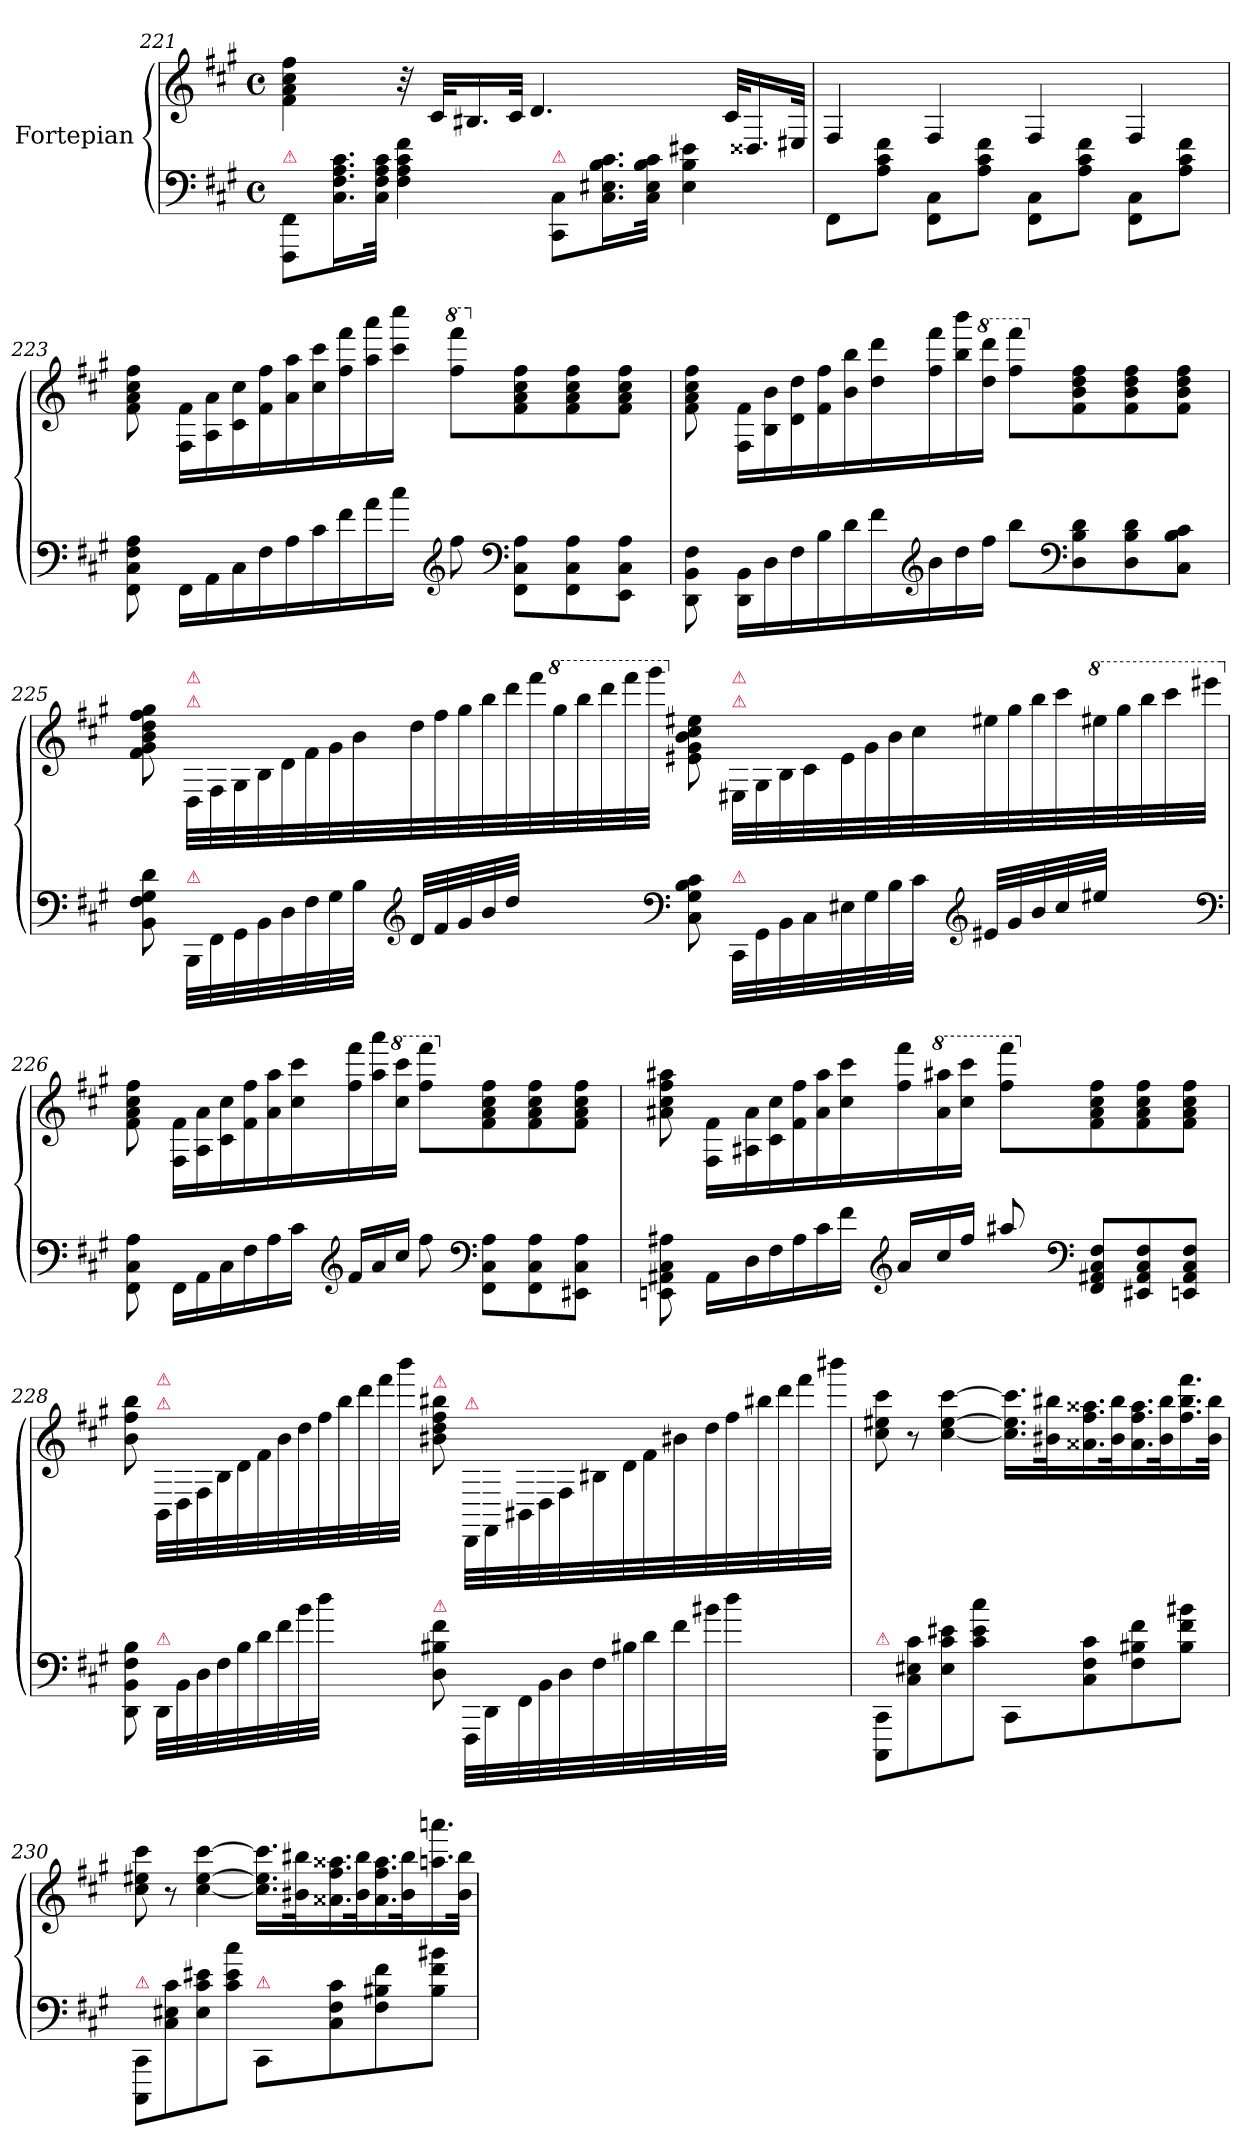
**kern	**kern
*part2	*part1
*staff2	*staff1
*I"Fortepian	*I"Fortepian
*clefF4	*clefG2
*k[f#c#g#]	*k[f#c#g#]
*f#:	*f#:
*M4/4	*M4/4
*met(c)	*met(c)
=221	=221
!LO:TX:a:color=crimson:t=⚠	!
8FFF#/ 8FF#/L	4f#\ 4a\ 4cc#\ 4ff#\
16.C#\ 16.F#\ 16.A\ 16.c#\L	.
32C#\ 32F#\ 32A\ 32c#\JJk	.
!	!LO:N:vis=32
4F#\ 4A\ 4c#\ 4f#\	16r
.	32c#/KLL
.	16.B#X/
.	32c#/JJk
.	4.d/
!LO:TX:a:color=crimson:t=⚠	!
8CC#/ 8C#/L	.
16.C#\ 16.E#X\ 16.B\ 16.c#\L	.
32C#\ 32E#\ 32B\ 32c#\JJk	.
4E#\ 4B\ 4e#X\	.
.	32c#/KLL
.	16.D##X/
.	32E#X/JJk
=222	=222
8FF#\L	4F#/
8A\ 8c#\ 8f#\J	.
8FF#\ 8C#\L	4F#/
8A\ 8c#\ 8f#\J	.
8FF#\ 8C#\L	4F#/
8A\ 8c#\ 8f#\J	.
8FF#\ 8C#\L	4F#/
8A\ 8c#\ 8f#\J	.
=223	=223
8FF#\ 8C#\ 8F#\ 8A\	8f#\ 8a\ 8cc#\ 8ff#\
*Xtuplet	*Xtuplet
24FF#\LL	24F#\ 24f#\LL
24AA\	24A\ 24a\
24C#\	24c#\ 24cc#\
24F#\	24f#\ 24ff#\
24A\	24a\ 24aa\
24c#\	24cc#\ 24ccc#\
24f#\	24ff#\ 24fff#\
24a\	24aa\ 24aaa\
24cc#\JJ	24ccc#\ 24cccc#\JJ
*clefG2	*
*	*8va
8ff#\	8fff#\ 8ffff#\L
*clefF4	*
*	*X8va
8FF#\ 8C#\ 8A\L	8f#\ 8a\ 8cc#\ 8ff#\
8FF#\ 8C#\ 8A\	8f#\ 8a\ 8cc#\ 8ff#\
8EE\ 8C#\ 8A\J	8f#\ 8a\ 8cc#\ 8ff#\J
=224	=224
8DD\ 8BB\ 8F#\	8f#\ 8a\ 8cc#\ 8ff#\
24DD\ 24BB\LL	24F#\ 24f#\LL
24D\	24B\ 24b\
24F#\	24d\ 24dd\
24B\	24f#\ 24ff#\
24d\	24b\ 24bb\
24f#\	24dd\ 24ddd\
*clefG2	*
24b\	24ff#\ 24fff#\
24dd\	24bb\ 24bbb\
*	*8va
24ff#\JJ	24ddd\ 24dddd\JJ
8bb\L	8fff#\ 8ffff#\L
*clefF4	*
*	*X8va
8D\ 8B\ 8d\	8f#\ 8b\ 8dd\ 8ff#\
8D\ 8B\ 8d\	8f#\ 8b\ 8dd\ 8ff#\
8C#\ 8B\ 8c#\J	8f#\ 8b\ 8dd\ 8ff#\J
=225	=225
8BB\ 8F#\ 8G#\ 8d\	8f#\ 8g#\ 8b\ 8dd\ 8ff#\ 8gg#\
!	!LO:TX:a:color=crimson:t=⚠
!	!LO:TX:a:color=crimson:t=⚠
!LO:TX:a:color=crimson:t=⚠	!
152%3BBB\LLL	152%3D/LLL
152%3FF#\	152%3F#/
152%3GG#\	152%3G#/
152%3BB\	152%3B/
152%3D\	152%3d\
152%3F#\	152%3f#\
152%3G#\	152%3g#\
152%3B\JJJ	152%3b\
*clefG2	*
152%3d/LLL	152%3dd\
152%3f#/	152%3ff#\
152%3g#/	152%3gg#\
152%3b/	152%3bb\
152%3dd/JJJ	152%3ddd\
38%3.ryy	152%3fff#\
*	*8va
.	152%3ggg#\
.	152%3bbb\
.	152%3dddd\
.	152%3ffff#\
.	152%3gggg#\JJJ
*clefF4	*
*	*X8va
8C#\ 8G#\ 8B\ 8c#\	8e#X\ 8g#\ 8b\ 8cc#\ 8ee#X\
!	!LO:TX:a:color=crimson:t=⚠
!	!LO:TX:a:color=crimson:t=⚠
!LO:TX:a:color=crimson:t=⚠	!
136%3CC#\LLL	136%3E#X/LLL
136%3GG#\	136%3G#/
136%3BB\	136%3B/
136%3C#\	136%3c#/
136%3E#X\	136%3e#\
136%3G#\	136%3g#\
136%3B\	136%3b\
136%3c#\JJJ	136%3cc#\
*clefG2	*
136%3e#X/LLL	136%3ee#X\
136%3g#/	136%3gg#\
136%3b/	136%3bb\
136%3cc#/	136%3ccc#\
*	*8va
136%3ee#X/JJJ	136%3eee#X\
34%3ryy	136%3ggg#\
.	136%3bbb\
.	136%3cccc#\
.	136%3eeee#X\JJJ
*clefF4	*
=226	=226
*	*X8va
8FF#\ 8C#\ 8A\	8f#\ 8a\ 8cc#\ 8ff#\
24FF#\LL	24F#\ 24f#\LL
24AA\	24A\ 24a\
24C#\	24c#\ 24cc#\
24F#\	24f#\ 24ff#\
24A\	24a\ 24aa\
24c#\JJ	24cc#\ 24ccc#\
*clefG2	*
24f#/LL	24ff#\ 24fff#\
24a/	24aa\ 24aaa\
*	*8va
24cc#/JJ	24ccc#\ 24cccc#\JJ
8ff#\	8fff#\ 8ffff#\L
*clefF4	*
*	*X8va
8FF#\ 8C#\ 8A\L	8f#\ 8a\ 8cc#\ 8ff#\
8FF#\ 8C#\ 8A\	8f#\ 8a\ 8cc#\ 8ff#\
8EE#X\ 8C#\ 8A\J	8f#\ 8a\ 8cc#\ 8ff#\J
=227	=227
8EEn\ 8AA#X\ 8C#\ 8A#X\	8a#X\ 8cc#\ 8ff#\ 8aa#X\
24AA#\LL	24F#\ 24f#\LL
24D\	24A#X\ 24a#\
24F#\	24c#\ 24cc#\
24A#\	24f#\ 24ff#\
24c#\	24a#\ 24aa#\
24f#\JJ	24cc#\ 24ccc#\
*clefG2	*
24a/LL	24ff#\ 24fff#\
*	*8va
24cc#/	24aa#\ 24aaa#X\
24ff#/JJ	24ccc#\ 24cccc#\JJ
8aa#X/	8fff#\ 8ffff#\L
*clefF4	*
*	*X8va
8FF#/ 8AA#X/ 8C#/ 8F#/L	8f#\ 8a#\ 8cc#\ 8ff#\
8EE#X/ 8AA#/ 8C#/ 8F#/	8f#\ 8a#\ 8cc#\ 8ff#\
8EEn/ 8AA#/ 8C#/ 8F#/J	8f#\ 8a#\ 8cc#\ 8ff#\J
=228	=228
8DD\ 8BB\ 8F#\ 8B\	8b\ 8ff#\ 8bb\
!	!LO:TX:a:color=crimson:t=⚠
!	!LO:TX:a:color=crimson:t=⚠
!LO:TX:a:color=crimson:t=⚠	!
104%3DD\LLL	104%3BB/LLL
104%3BB\	104%3D/
104%3D\	104%3F#/
104%3F#\	104%3B/
104%3B\	104%3d\
104%3d\	104%3f#\
104%3f#\	104%3b\
104%3b\	104%3dd\
104%3dd\JJJ	104%3ff#\
26%3ryy	104%3bb\
.	104%3ddd\
.	104%3fff#\
.	104%3bbb\JJJ
!	!LO:TX:a:color=crimson:t=⚠
!LO:TX:a:color=crimson:t=⚠	!
8D\ 8B#X\ 8f#\	8b#X\ 8dd\ 8ff#\ 8bb#X\
!	!LO:TX:a:color=crimson:t=⚠
40FFF#\LLL	40DD/LLL
40DD\	40FF#/
40FF#\	40BB#X/
40BB\	40D/
40D\	40F#/
40F#\	40B#X/
40B#X\	40d\
40d\	40f#\
40f#\	40b#X\
40b#X\	40dd\
40dd\JJJ	40ff#\
10ryy	40bb#X\
.	40ddd\
.	40fff#\
.	40bbb#X\JJJ
=229	=229
!LO:TX:a:color=crimson:t=⚠	!
8CCC#/ 8CC#/L	8cc#\ 8ee#X\ 8ccc#\
8C#\ 8E#X\ 8c#\	8r
8E#\ 8c#\ 8e#X\	[4cc#\ [4ee#\ [4ccc#\
8c#\ 8e#\ 8cc#\J	.
8CC#\L	16.cc#]\ 16.ee#]\ 16.ccc#]\LL
.	32b#X\ 32bb#X\K
8C#\ 8F#\ 8c#\	16.a##X\ 16.ff#\ 16.aa##X\
.	32b#\ 32bb#\K
8F#\ 8B#X\ 8f#\	16.a##\ 16.ff#\ 16.aa##\
.	32b#\ 32bb#\K
8B#\ 8f#\ 8b#X\J	16.ff#\ 16.bb#\ 16.fff#\
.	32b#\ 32bb#\JJk
=230	=230
!LO:TX:a:color=crimson:t=⚠	!
8CCC#/ 8CC#/L	8cc#\ 8ee#X\ 8ccc#\
8C#\ 8E#X\ 8c#\	8r
8E#\ 8c#\ 8e#X\	[4cc#\ [4ee#\ [4ccc#\
8c#\ 8e#\ 8cc#\J	.
!LO:TX:a:color=crimson:t=⚠	!
8CC#/L	16.cc#]\ 16.ee#]\ 16.ccc#]\LL
.	32b#X\ 32bb#X\K
8C#\ 8F#\ 8c#\	16.a##X\ 16.ff#\ 16.aa##X\
.	32b#\ 32bb#\K
8F#\ 8B#X\ 8f#\	16.a##\ 16.ff#\ 16.aa##\
.	32b#\ 32bb#\K
8B#\ 8f#\ 8b#X\J	16.aan\ 16.aaan\
.	32b#\ 32bb#\JJk
=	=
*-	*-
